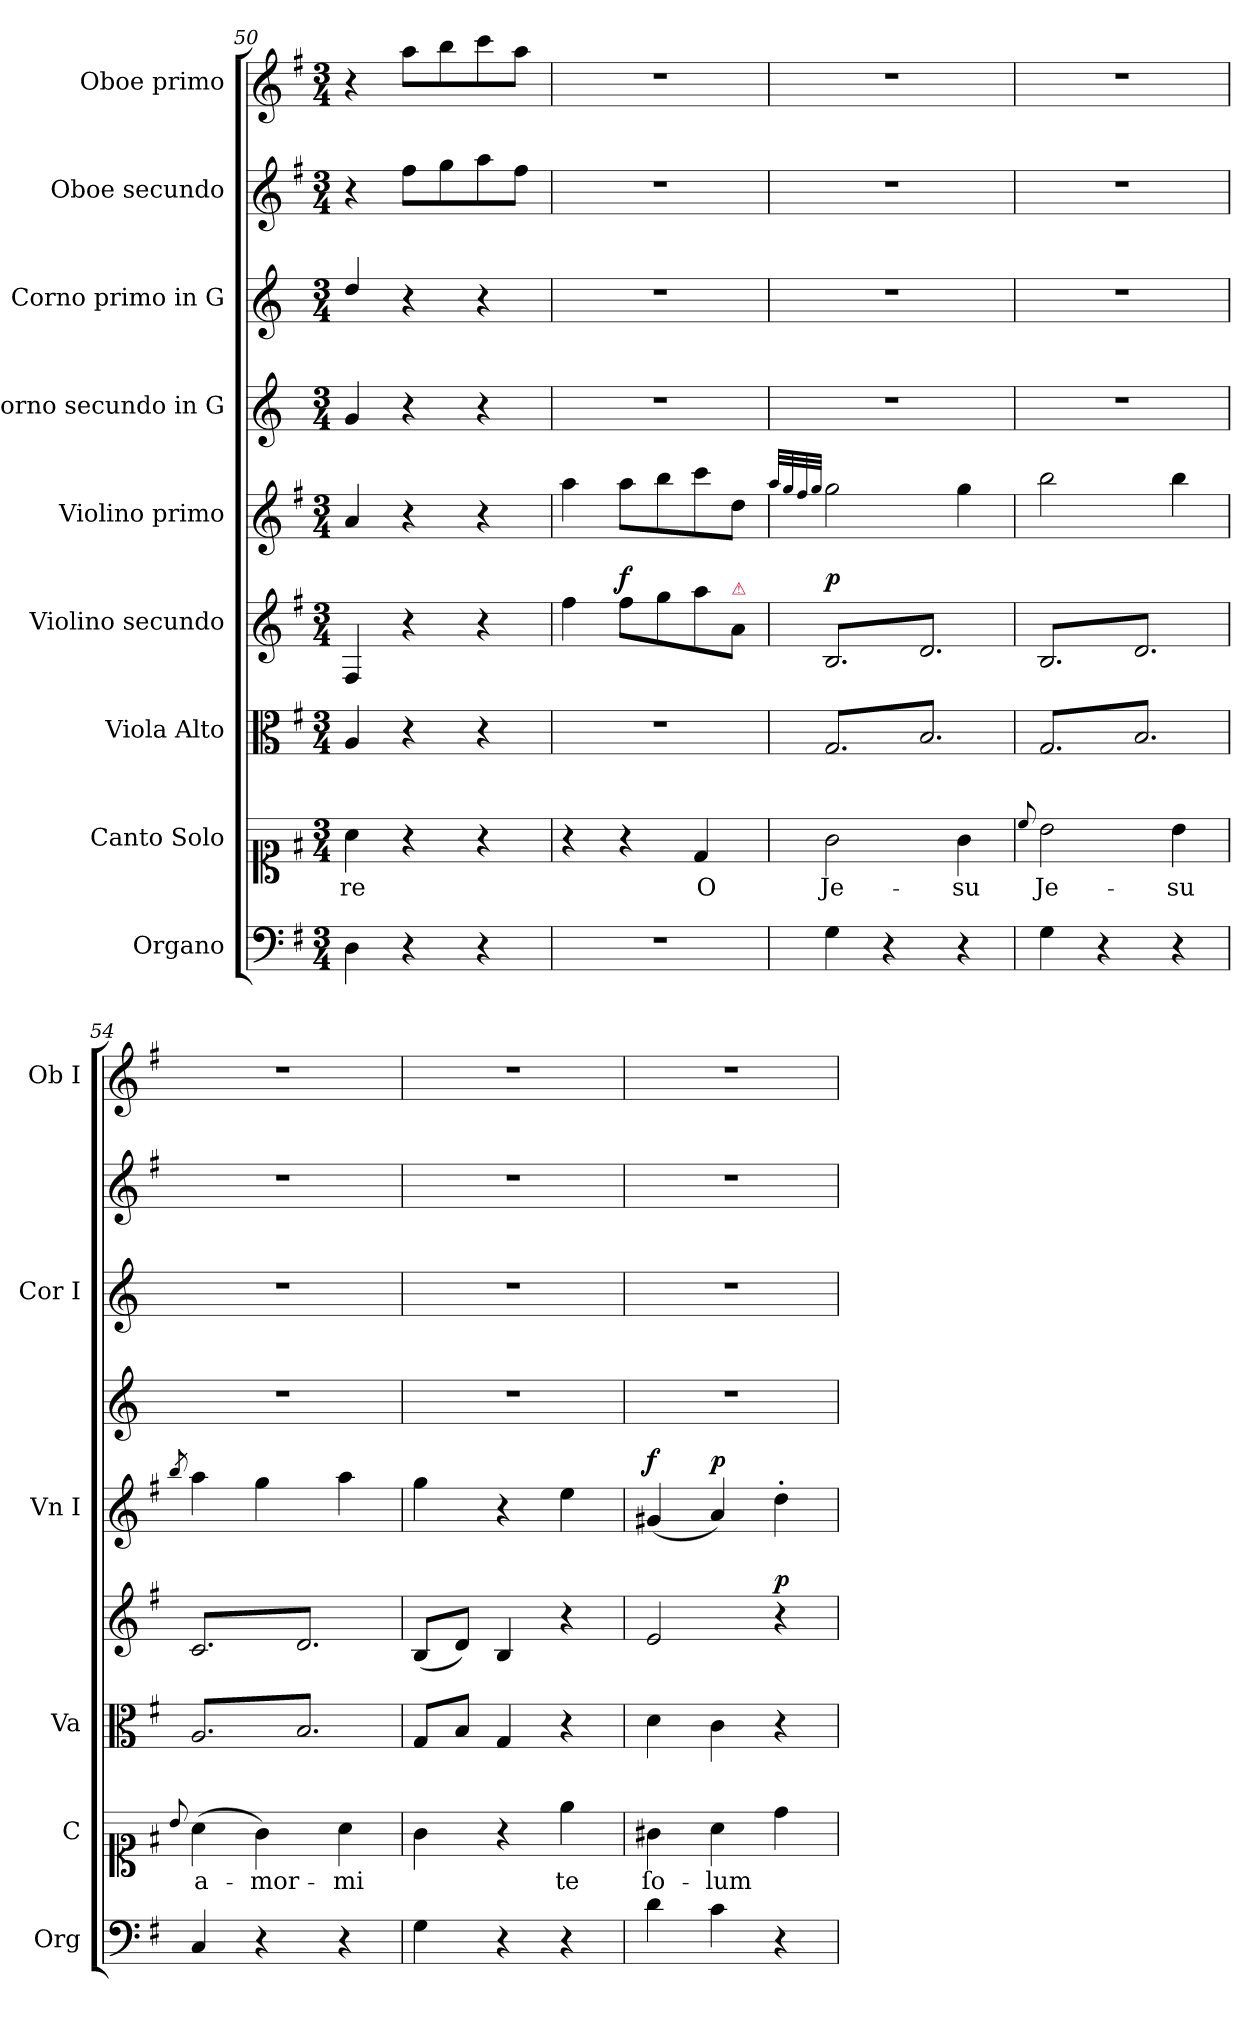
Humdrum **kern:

**kern	**kern	**text	**kern	**kern	**dynam	**kern	**dynam	**kern	**kern	**kern	**kern
*part9	*part8	*part8	*part7	*part6	*part6	*part5	*part5	*part4	*part3	*part2	*part1
*staff9	*staff8	*staff8	*staff7	*staff6	*staff6	*staff5	*staff5	*staff4	*staff3	*staff2	*staff1
*I"Organo	*I"Canto Solo	*	*I"Viola Alto	*I"Violino secundo	*	*I"Violino primo	*	*I"Corno secundo in G	*I"Corno primo in G	*I"Oboe secundo	*I"Oboe primo
*I'Org	*I'C	*	*I'Va	*	*	*I'Vn I	*	*	*I'Cor I	*	*I'Ob I
*clefF4	*clefC1	*	*clefC3	*clefG2	*	*clefG2	*	*clefG2	*clefG2	*clefG2	*clefG2
*	*	*	*	*	*	*	*	*ITrd3c5	*ITrd3c5	*	*
*k[f#]	*k[f#]	*	*k[f#]	*k[f#]	*	*k[f#]	*	*k[f#]	*k[f#]	*k[f#]	*k[f#]
*M3/4	*M3/4	*	*M3/4	*M3/4	*	*M3/4	*	*M3/4	*M3/4	*M3/4	*M3/4
=50	=50	=50	=50	=50	=50	=50	=50	=50	=50	=50	=50
4D\	4a\	-re	4A/	4F#/	.	4a/	.	4d/	4a/	4r	4r
4r	4r	.	4r	4r	.	4r	.	4r	4r	8ff#\L	8aa\L
.	.	.	.	.	.	.	.	.	.	8gg\	8bb\
4r	4r	.	4r	4r	.	4r	.	4r	4r	8aa\	8ccc\
.	.	.	.	.	.	.	.	.	.	8ff#\J	8aa\J
=51	=51	=51	=51	=51	=51	=51	=51	=51	=51	=51	=51
2.r	4r	.	2.r	4ff#\	.	4aa\	.	2.r	2.r	2.r	2.r
!	!	!	!	!	!LO:DY:a	!	!	!	!	!	!
.	4r	.	.	8ff#\L	f	8aa\L	.	.	.	.	.
.	.	.	.	8gg\	.	8bb\	.	.	.	.	.
.	4d/	O	.	8aa\	.	8ccc\	.	.	.	.	.
!	!	!	!	!LO:TX:a:color=crimson:t=⚠	!	!	!	!	!	!	!
.	.	.	.	8a/J	.	8dd\J	.	.	.	.	.
=52	=52	=52	=52	=52	=52	=52	=52	=52	=52	=52	=52
.	.	.	.	.	.	32qqaa/LLL	.	.	.	.	.
.	.	.	.	.	.	32qqgg/	.	.	.	.	.
.	.	.	.	.	.	32qqff#/	.	.	.	.	.
.	.	.	.	.	.	32qqgg/JJJ	.	.	.	.	.
!	!	!	!	!	!LO:DY:a	!	!	!	!	!	!
*	*	*	*tremolo	*	*	*	*	*	*	*	*
*	*	*	*	*tremolo	*	*	*	*	*	*	*
4G\	2g\	Je-	(<8G/L	(<8B/L	p	2gg\	.	2.r	2.r	2.r	2.r
.	.	.	8B/)	8d/)	.	.	.	.	.	.	.
4r	.	.	8G/	8B/	.	.	.	.	.	.	.
.	.	.	8B/)	8d/)	.	.	.	.	.	.	.
4r	4g\	-su	8G/	8B/	.	4gg\	.	.	.	.	.
.	.	.	8B/)J	8d/)J	.	.	.	.	.	.	.
=53	=53	=53	=53	=53	=53	=53	=53	=53	=53	=53	=53
.	8qqcc/	.	.	.	.	.	.	.	.	.	.
4G\	2b\	Je-	(<8G/L	(<8B/L	.	2bb\	.	2.r	2.r	2.r	2.r
.	.	.	8B/)	8d/)	.	.	.	.	.	.	.
4r	.	.	8G/	8B/	.	.	.	.	.	.	.
.	.	.	8B/)	8d/)	.	.	.	.	.	.	.
4r	4b\	-su	8G/	8B/	.	4bb\	.	.	.	.	.
.	.	.	8B/)J	8d/)J	.	.	.	.	.	.	.
=54	=54	=54	=54	=54	=54	=54	=54	=54	=54	=54	=54
.	8qqb/	.	.	.	.	8qbb/	.	.	.	.	.
4C/	(>4a\	a-	(<8A/L	(<8c/L	.	4aa\	.	2.r	2.r	2.r	2.r
.	.	.	8B/)	8d/)	.	.	.	.	.	.	.
4r	4g\)	-mor-	8A/	8c/	.	4gg\	.	.	.	.	.
.	.	.	8B/)	8d/)	.	.	.	.	.	.	.
4r	4a\	-mi	8A/	8c/	.	4aa\	.	.	.	.	.
.	.	.	8B/)J	8d/)J	.	.	.	.	.	.	.
*	*	*	*	*Xtremolo	*	*	*	*	*	*	*
*	*	*	*Xtremolo	*	*	*	*	*	*	*	*
=55	=55	=55	=55	=55	=55	=55	=55	=55	=55	=55	=55
4G\	4g\	.	8G/L	(<8B/L	.	4gg\	.	2.r	2.r	2.r	2.r
.	.	.	8B/J	8d/J)	.	.	.	.	.	.	.
4r	4r	.	4G/	4B/	.	4r	.	.	.	.	.
4r	4ee\	te	4r	4r	.	4ee\	.	.	.	.	.
=56	=56	=56	=56	=56	=56	=56	=56	=56	=56	=56	=56
!	!	!	!	!	!	!	!LO:DY:a	!	!	!	!
4d\	4g#X\	ſo-	4d\	2e/	.	(<4g#X/	f	2.r	2.r	2.r	2.r
!	!	!	!	!	!	!	!LO:DY:a	!	!	!	!
4c\	4a\	-lum	4c\	.	.	4a/)	p	.	.	.	.
!	!	!	!	!	!LO:DY:a	!	!	!	!	!	!
4r	4dd\	.	4r	4r	p	4dd'\	.	.	.	.	.
=	=	=	=	=	=	=	=	=	=	=	=
*-	*-	*-	*-	*-	*-	*-	*-	*-	*-	*-	*-
